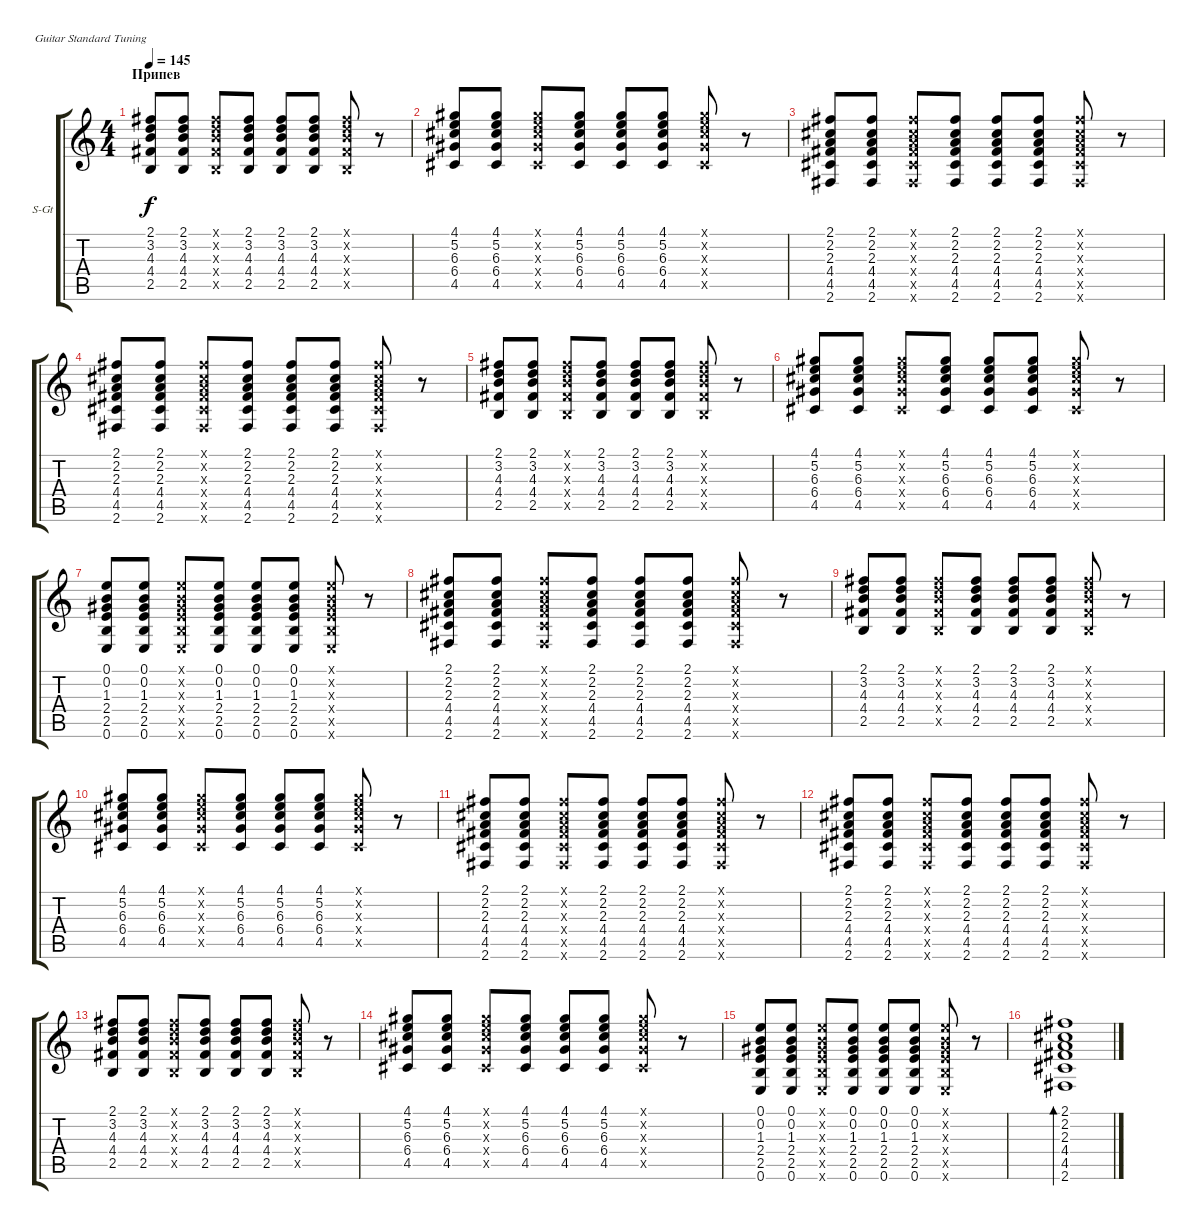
\defaultSystemsLayout 4
\bracketExtendMode groupsimilarinstruments
\firstSystemTrackNameOrientation horizontal
\otherSystemsTrackNameOrientation horizontal
\track ("Steel Guitar" "S-Gt") {instrument acousticguitarsteel}
\staff {score tabs}
\tuning (E4 B3 G3 D3 A2 E2)
\ts (4 4)
\section ("" "Припев")
\tempo 145
\clef g2
\ks c
(2.5 2.1 3.2 4.3 4.4).8{dy f} (2.5 2.1 3.2 4.3 4.4).8 (2.5{x} 2.1{x} 3.2{x} 4.3{x} 4.4{x}).8 (2.5 2.1 3.2 4.3 4.4).8 (2.5 2.1 3.2 4.3 4.4).8 (2.5 2.1 3.2 4.3 4.4).8 (2.5{x} 2.1{x} 3.2{x} 4.3{x} 4.4{x}).8 r.8 |
(4.5 4.1 5.2 6.3 6.4).8 (4.5 4.1 5.2 6.3 6.4).8 (4.5{x} 4.1{x} 5.2{x} 6.3{x} 6.4{x}).8 (4.5 4.1 5.2 6.3 6.4).8 (4.5 4.1 5.2 6.3 6.4).8 (4.5 4.1 5.2 6.3 6.4).8 (4.5{x} 4.1{x} 5.2{x} 6.3{x} 6.4{x}).8 r.8 |
(2.6 2.1 2.2 2.3 4.4 4.5).8 (2.6 2.1 2.2 2.3 4.4 4.5).8 (2.6{x} 2.1{x} 2.2{x} 2.3{x} 4.4{x} 4.5{x}).8 (2.6 2.1 2.2 2.3 4.5 4.4).8 (2.6 2.1 2.2 2.3 4.4 4.5).8 (2.6 2.1 2.2 2.3 4.4 4.5).8 (2.6{x} 2.1{x} 2.2{x} 2.3{x} 4.4{x} 4.5{x}).8 r.8 |
(2.6 2.1 2.2 2.3 4.4 4.5).8 (2.6 2.1 2.2 2.3 4.4 4.5).8 (2.6{x} 2.1{x} 2.2{x} 2.3{x} 4.4{x} 4.5{x}).8 (2.6 2.1 2.2 2.3 4.5 4.4).8 (2.6 2.1 2.2 2.3 4.4 4.5).8 (2.6 2.1 2.2 2.3 4.4 4.5).8 (2.6{x} 2.1{x} 2.2{x} 2.3{x} 4.4{x} 4.5{x}).8 r.8 |
(2.5 2.1 3.2 4.3 4.4).8 (2.5 2.1 3.2 4.3 4.4).8 (2.5{x} 2.1{x} 3.2{x} 4.3{x} 4.4{x}).8 (2.5 2.1 3.2 4.3 4.4).8 (2.5 2.1 3.2 4.3 4.4).8 (2.5 2.1 3.2 4.3 4.4).8 (2.5{x} 2.1{x} 3.2{x} 4.3{x} 4.4{x}).8 r.8 |
(4.5 4.1 5.2 6.3 6.4).8 (4.5 4.1 5.2 6.3 6.4).8 (4.5{x} 4.1{x} 5.2{x} 6.3{x} 6.4{x}).8 (4.5 4.1 5.2 6.3 6.4).8 (4.5 4.1 5.2 6.3 6.4).8 (4.5 4.1 5.2 6.3 6.4).8 (4.5{x} 4.1{x} 5.2{x} 6.3{x} 6.4{x}).8 r.8 |
(0.6 0.1 0.2 1.3 2.4 2.5).8 (0.6 0.1 0.2 1.3 2.4 2.5).8 (0.6{x} 0.1{x} 0.2{x} 1.3{x} 2.4{x} 2.5{x}).8 (0.6 0.1 0.2 1.3 2.4 2.5).8 (0.6 0.1 0.2 1.3 2.4 2.5).8 (0.6 0.1 0.2 1.3 2.4 2.5).8 (0.6{x} 0.1{x} 0.2{x} 1.3{x} 2.4{x} 2.5{x}).8 r.8 |
(2.6 2.1 2.2 2.3 4.4 4.5).8 (2.6 2.1 2.2 2.3 4.4 4.5).8 (2.6{x} 2.1{x} 2.2{x} 2.3{x} 4.4{x} 4.5{x}).8 (2.6 2.1 2.2 2.3 4.5 4.4).8 (2.6 2.1 2.2 2.3 4.4 4.5).8 (2.6 2.1 2.2 2.3 4.4 4.5).8 (2.6{x} 2.1{x} 2.2{x} 2.3{x} 4.4{x} 4.5{x}).8 r.8 |
(2.5 2.1 3.2 4.3 4.4).8 (2.5 2.1 3.2 4.3 4.4).8 (2.5{x} 2.1{x} 3.2{x} 4.3{x} 4.4{x}).8 (2.5 2.1 3.2 4.3 4.4).8 (2.5 2.1 3.2 4.3 4.4).8 (2.5 2.1 3.2 4.3 4.4).8 (2.5{x} 2.1{x} 3.2{x} 4.3{x} 4.4{x}).8 r.8 |
(4.5 4.1 5.2 6.3 6.4).8 (4.5 4.1 5.2 6.3 6.4).8 (4.5{x} 4.1{x} 5.2{x} 6.3{x} 6.4{x}).8 (4.5 4.1 5.2 6.3 6.4).8 (4.5 4.1 5.2 6.3 6.4).8 (4.5 4.1 5.2 6.3 6.4).8 (4.5{x} 4.1{x} 5.2{x} 6.3{x} 6.4{x}).8 r.8 |
(2.6 2.1 2.2 2.3 4.4 4.5).8 (2.6 2.1 2.2 2.3 4.4 4.5).8 (2.6{x} 2.1{x} 2.2{x} 2.3{x} 4.4{x} 4.5{x}).8 (2.6 2.1 2.2 2.3 4.5 4.4).8 (2.6 2.1 2.2 2.3 4.4 4.5).8 (2.6 2.1 2.2 2.3 4.4 4.5).8 (2.6{x} 2.1{x} 2.2{x} 2.3{x} 4.4{x} 4.5{x}).8 r.8 |
(2.6 2.1 2.2 2.3 4.4 4.5).8 (2.6 2.1 2.2 2.3 4.4 4.5).8 (2.6{x} 2.1{x} 2.2{x} 2.3{x} 4.4{x} 4.5{x}).8 (2.6 2.1 2.2 2.3 4.5 4.4).8 (2.6 2.1 2.2 2.3 4.4 4.5).8 (2.6 2.1 2.2 2.3 4.4 4.5).8 (2.6{x} 2.1{x} 2.2{x} 2.3{x} 4.4{x} 4.5{x}).8 r.8 |
(2.5 2.1 3.2 4.3 4.4).8 (2.5 2.1 3.2 4.3 4.4).8 (2.5{x} 2.1{x} 3.2{x} 4.3{x} 4.4{x}).8 (2.5 2.1 3.2 4.3 4.4).8 (2.5 2.1 3.2 4.3 4.4).8 (2.5 2.1 3.2 4.3 4.4).8 (2.5{x} 2.1{x} 3.2{x} 4.3{x} 4.4{x}).8 r.8 |
(4.5 4.1 5.2 6.3 6.4).8 (4.5 4.1 5.2 6.3 6.4).8 (4.5{x} 4.1{x} 5.2{x} 6.3{x} 6.4{x}).8 (4.5 4.1 5.2 6.3 6.4).8 (4.5 4.1 5.2 6.3 6.4).8 (4.5 4.1 5.2 6.3 6.4).8 (4.5{x} 4.1{x} 5.2{x} 6.3{x} 6.4{x}).8 r.8 |
(0.6 0.1 0.2 1.3 2.4 2.5).8 (0.6 0.1 0.2 1.3 2.4 2.5).8 (0.6{x} 0.1{x} 0.2{x} 1.3{x} 2.4{x} 2.5{x}).8 (0.6 0.1 0.2 1.3 2.4 2.5).8 (0.6 0.1 0.2 1.3 2.4 2.5).8 (0.6 0.1 0.2 1.3 2.4 2.5).8 (0.6{x} 0.1{x} 0.2{x} 1.3{x} 2.4{x} 2.5{x}).8 r.8 |
(2.6 2.1 2.2 2.3 4.4 4.5).1{bd 126}
